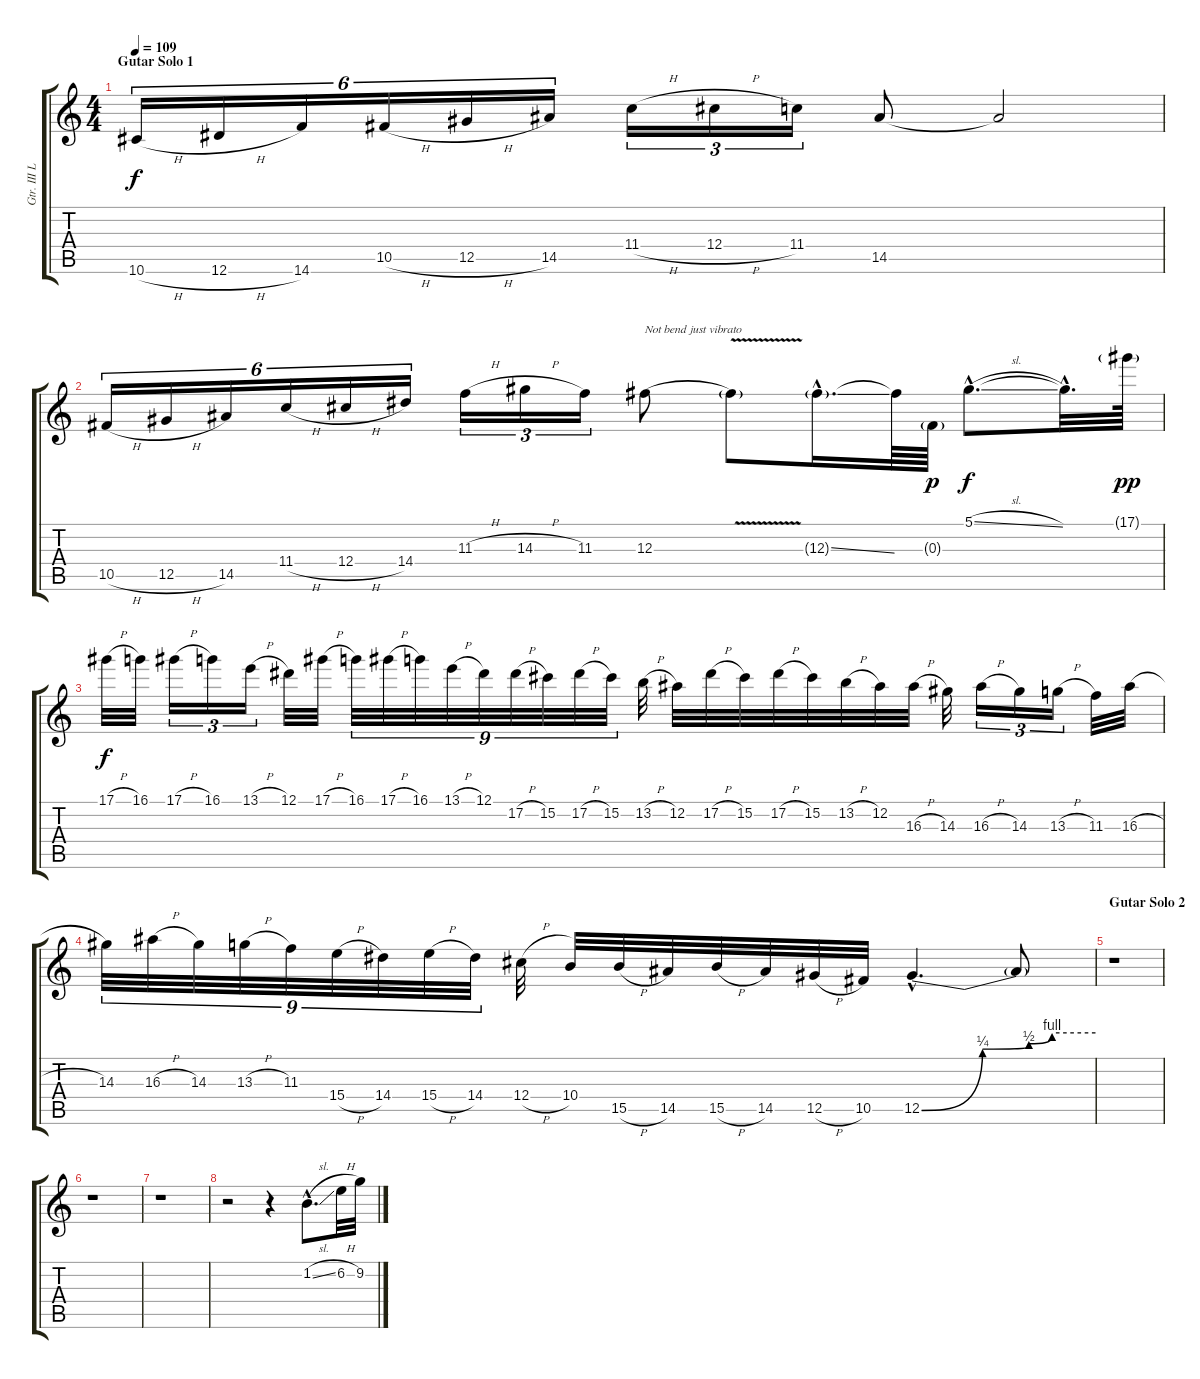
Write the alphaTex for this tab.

\track ("Gtr. III Lead" "Gtr. III L") {instrument overdrivenguitar}
\staff {score tabs}
\tuning (Eb4 Bb3 Gb3 Db3 Ab2 Eb2) {hide}
\ts (4 4)
\section ("" "Gutar Solo 1")
\tempo 109
\clef g2
\ks c
10.6{h}.16{tu (6 4) dy f} 12.6{h}.16{tu (6 4)} 14.6.16{tu (6 4)} 10.5{h}.16{tu (6 4)} 12.5{h}.16{tu (6 4)} 14.5.16{tu (6 4)} 11.4{h}.16{tu (3 2)} 12.4{h}.16{tu (3 2)} 11.4.16{tu (3 2)} 14.5.8 14.5{t}.2 |
10.5{h}.16{tu (6 4)} 12.5{h}.16{tu (6 4)} 14.5.16{tu (6 4)} 11.4{h}.16{tu (6 4)} 12.4{h}.16{tu (6 4)} 14.4.16{tu (6 4)} 11.3{h}.16{tu (3 2)} 14.3{h}.16{tu (3 2)} 11.3.16{tu (3 2)} 12.3{be (hold 0 0 60 0)}.8{txt "Not bend just vibrato"} 12.3{v t}.8 12.3{ss g hac}.16{d} 12.3{t}.64 0.3{g}.64{dy p} 5.1{sl hac}.8{d dy f} 5.1{hac t}.32{d} 17.1{g}.64{dy pp} |
17.1{h}.32{dy f} 16.1.32 17.1{h}.16{tu (3 2)} 16.1.16{tu (3 2)} 13.1{h}.16{tu (3 2)} 12.1.32 17.1{h}.32 16.1.32{tu (9 8)} 17.1{h}.32{tu (9 8)} 16.1.32{tu (9 8)} 13.1{h}.32{tu (9 8)} 12.1.32{tu (9 8)} 17.2{h}.32{tu (9 8)} 15.2.32{tu (9 8)} 17.2{h}.32{tu (9 8)} 15.2.32{tu (9 8)} 13.2{h}.32 12.2.32 17.2{h}.32 15.2.32 17.2{h}.32 15.2.32 13.2{h}.32 12.2.32 16.3{h}.32 14.3.32 16.3{h}.16{tu (3 2)} 14.3.16{tu (3 2)} 13.3{h}.16{tu (3 2)} 11.3.32 16.3{h}.32 |
14.3.32{tu (9 8)} 16.3{h}.32{tu (9 8)} 14.3.32{tu (9 8)} 13.3{h}.32{tu (9 8)} 11.3.32{tu (9 8)} 15.4{h}.32{tu (9 8)} 14.4.32{tu (9 8)} 15.4{h}.32{tu (9 8)} 14.4.32{tu (9 8)} 12.4{h}.32 10.4.32 15.5{h}.32 14.5.32 15.5{h}.32 14.5.32 12.5{h}.32 10.5.32 12.5{be (custom 0 0 21 1 37 2 45 4 60 4) hac}.4{d} 12.5{t}.8 |
\section ("" "Gutar Solo 2")
r.1 |
r.1 |
r.1 |
r.2 r.4 1.2{sl hac}.8{d} 6.2{h}.32 9.2{ss}.32
